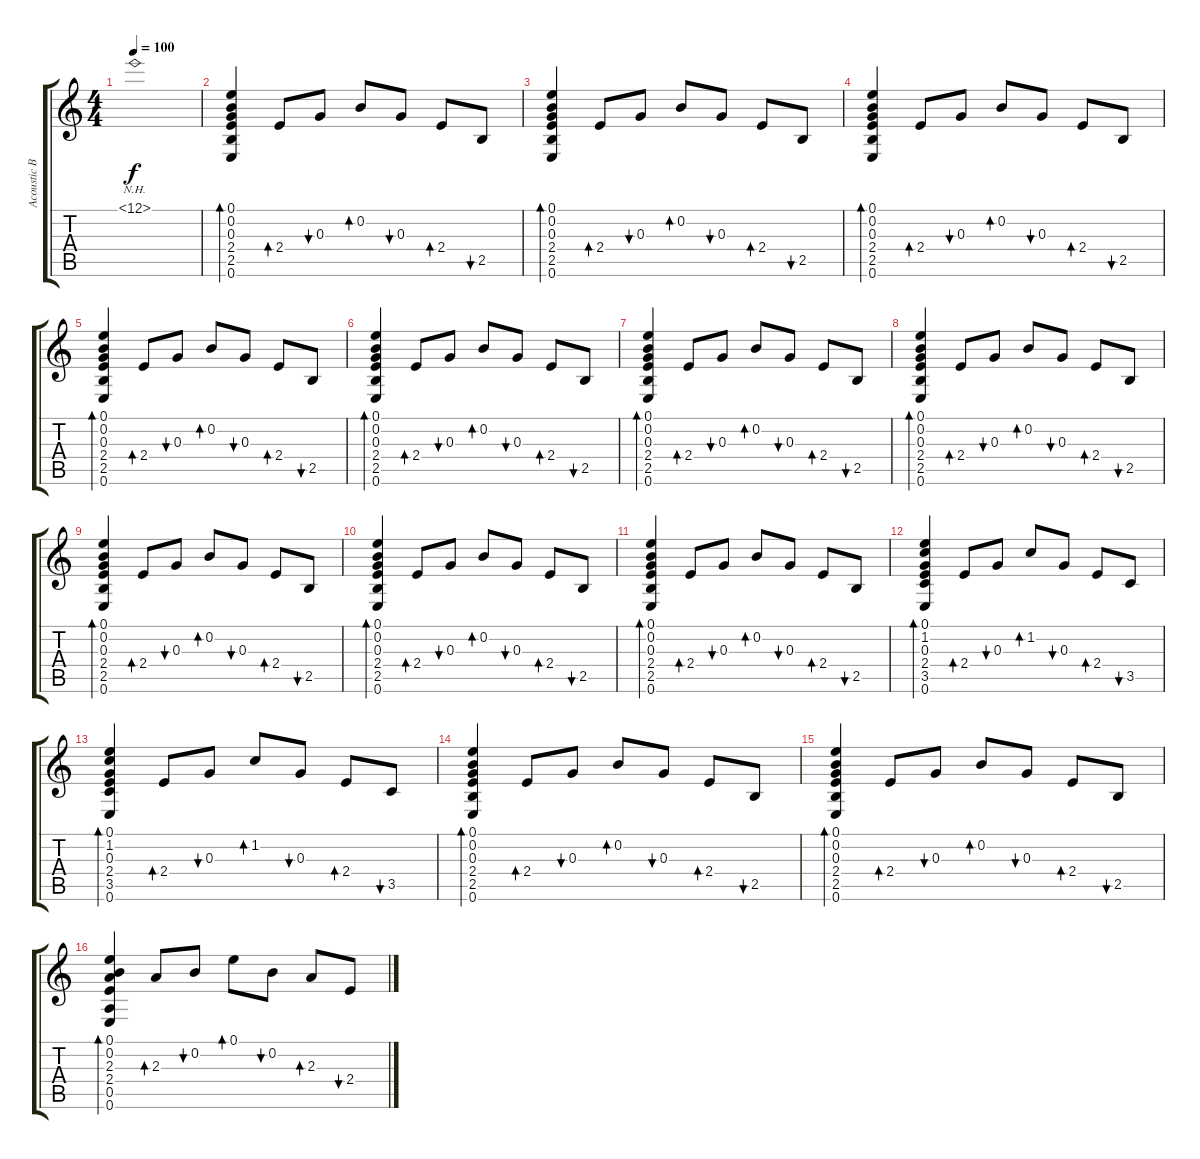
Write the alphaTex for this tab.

\track ("Acoustic Backing 1" "Acoustic B") {instrument electricguitarclean}
\staff {score tabs}
\tuning (E4 B3 G3 D3 A2 E2) {hide}
\ts (4 4)
\tempo 100
\clef g2
\ks c
12.1{nh}.1{dy f volume 9 instrument electricguitarclean} |
(0.1 0.2 0.3 2.4 2.5 0.6).4{bd 60} 2.4.8{bd 60} 0.3.8{bu 60} 0.2.8{bd 60} 0.3.8{bu 60} 2.4.8{bd 60} 2.5.8{bu 60} |
(0.1 0.2 0.3 2.4 2.5 0.6).4{bd 60} 2.4.8{bd 60} 0.3.8{bu 60} 0.2.8{bd 60} 0.3.8{bu 60} 2.4.8{bd 60} 2.5.8{bu 60} |
(0.1 0.2 0.3 2.4 2.5 0.6).4{bd 60} 2.4.8{bd 60} 0.3.8{bu 60} 0.2.8{bd 60} 0.3.8{bu 60} 2.4.8{bd 60} 2.5.8{bu 60} |
(0.1 0.2 0.3 2.4 2.5 0.6).4{bd 60} 2.4.8{bd 60} 0.3.8{bu 60} 0.2.8{bd 60} 0.3.8{bu 60} 2.4.8{bd 60} 2.5.8{bu 60} |
(0.1 0.2 0.3 2.4 2.5 0.6).4{bd 60} 2.4.8{bd 60} 0.3.8{bu 60} 0.2.8{bd 60} 0.3.8{bu 60} 2.4.8{bd 60} 2.5.8{bu 60} |
(0.1 0.2 0.3 2.4 2.5 0.6).4{bd 60} 2.4.8{bd 60} 0.3.8{bu 60} 0.2.8{bd 60} 0.3.8{bu 60} 2.4.8{bd 60} 2.5.8{bu 60} |
(0.1 0.2 0.3 2.4 2.5 0.6).4{bd 60} 2.4.8{bd 60} 0.3.8{bu 60} 0.2.8{bd 60} 0.3.8{bu 60} 2.4.8{bd 60} 2.5.8{bu 60} |
(0.1 0.2 0.3 2.4 2.5 0.6).4{bd 60} 2.4.8{bd 60} 0.3.8{bu 60} 0.2.8{bd 60} 0.3.8{bu 60} 2.4.8{bd 60} 2.5.8{bu 60} |
(0.1 0.2 0.3 2.4 2.5 0.6).4{bd 60} 2.4.8{bd 60} 0.3.8{bu 60} 0.2.8{bd 60} 0.3.8{bu 60} 2.4.8{bd 60} 2.5.8{bu 60} |
(0.1 0.2 0.3 2.4 2.5 0.6).4{bd 60} 2.4.8{bd 60} 0.3.8{bu 60} 0.2.8{bd 60} 0.3.8{bu 60} 2.4.8{bd 60} 2.5.8{bu 60} |
(0.1 1.2 0.3 2.4 3.5 0.6).4{bd 60} 2.4.8{bd 60} 0.3.8{bu 60} 1.2.8{bd 60} 0.3.8{bu 60} 2.4.8{bd 60} 3.5.8{bu 60} |
(0.1 1.2 0.3 2.4 3.5 0.6).4{bd 60} 2.4.8{bd 60} 0.3.8{bu 60} 1.2.8{bd 60} 0.3.8{bu 60} 2.4.8{bd 60} 3.5.8{bu 60} |
(0.1 0.2 0.3 2.4 2.5 0.6).4{bd 60} 2.4.8{bd 60} 0.3.8{bu 60} 0.2.8{bd 60} 0.3.8{bu 60} 2.4.8{bd 60} 2.5.8{bu 60} |
(0.1 0.2 0.3 2.4 2.5 0.6).4{bd 60} 2.4.8{bd 60} 0.3.8{bu 60} 0.2.8{bd 60} 0.3.8{bu 60} 2.4.8{bd 60} 2.5.8{bu 60} |
(0.1 0.2 2.3 2.4 0.5 0.6).4{bd 60} 2.3.8{bd 60} 0.2.8{bu 60} 0.1.8{bd 60} 0.2.8{bu 60} 2.3.8{bd 60} 2.4.8{bu 60}
